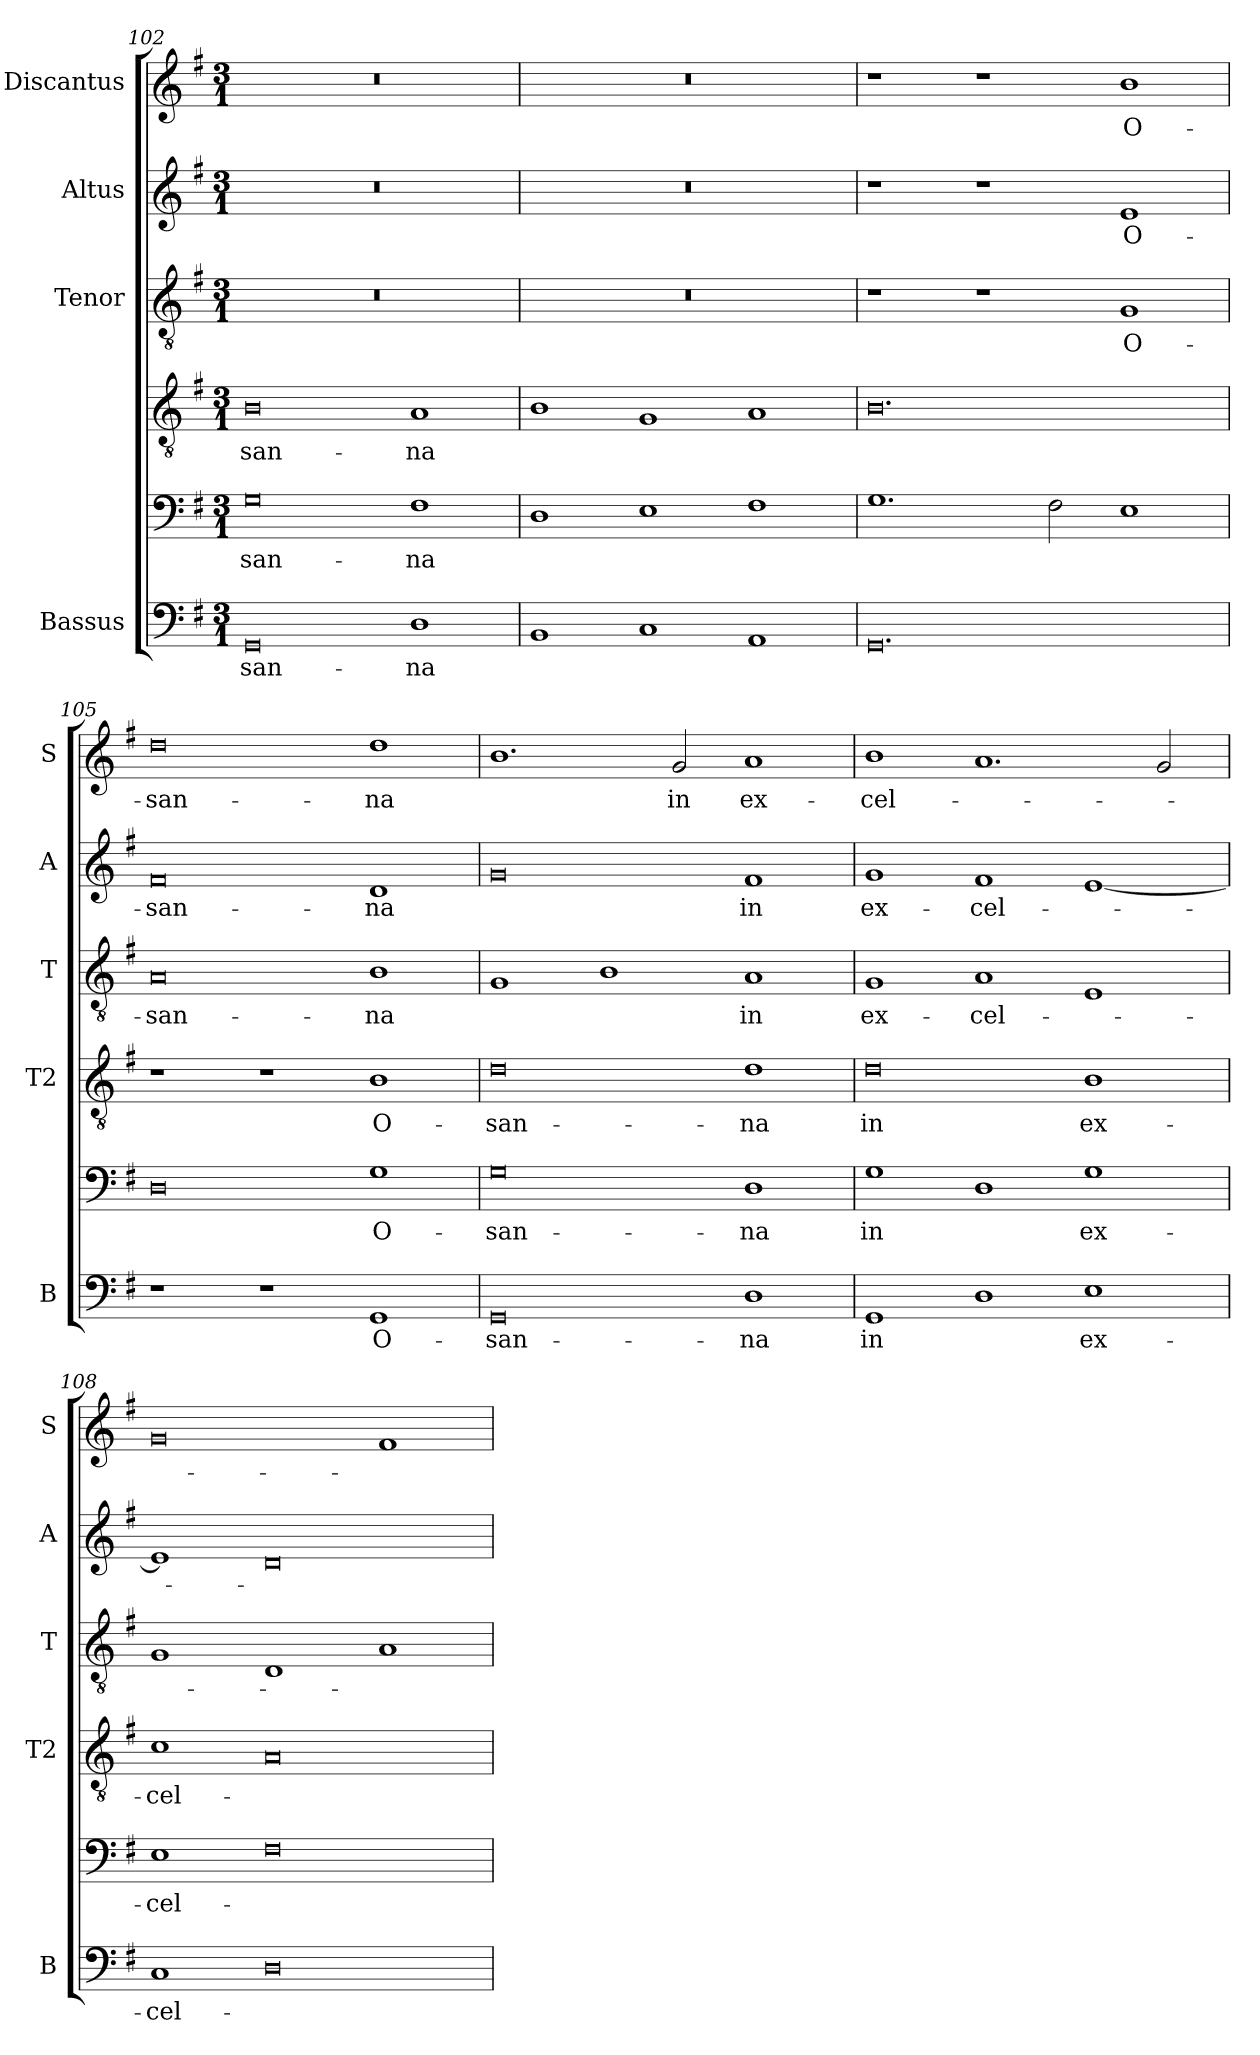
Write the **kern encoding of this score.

**kern	**text	**kern	**text	**kern	**text	**kern	**text	**kern	**text	**kern	**text
*part6	*part6	*part5	*part5	*part4	*part4	*part3	*part3	*part2	*part2	*part1	*part1
*staff6	*staff6	*staff5	*staff5	*staff4	*staff4	*staff3	*staff3	*staff2	*staff2	*staff1	*staff1
*I"Bassus	*	*	*	*	*	*I"Tenor	*	*I"Altus	*	*I"Discantus	*
*I'B	*	*	*	*I'T2	*	*I'T	*	*I'A	*	*I'S	*
*clefF4	*	*clefF4	*	*clefGv2	*	*clefGv2	*	*clefG2	*	*clefG2	*
*k[f#]	*	*k[f#]	*	*k[f#]	*	*k[f#]	*	*k[f#]	*	*k[f#]	*
*G:	*	*G:	*	*G:	*	*G:	*	*G:	*	*G:	*
*M3/1	*	*M3/1	*	*M3/1	*	*M3/1	*	*M3/1	*	*M3/1	*
=102	=102	=102	=102	=102	=102	=102	=102	=102	=102	=102	=102
!	!LO:LY:b	!	!LO:LY:b	!	!LO:LY:b	!	!	!	!	!	!
0GG	-san-	0G	-san-	0B	-san-	0.r	.	0.r	.	0.r	.
!	!LO:LY:b	!	!LO:LY:b	!	!LO:LY:b	!	!	!	!	!	!
1D	-na	1F#	-na	1A	-na	.	.	.	.	.	.
=103	=103	=103	=103	=103	=103	=103	=103	=103	=103	=103	=103
1BB	.	1D	.	1B	.	0.r	.	0.r	.	0.r	.
1C	.	1E	.	1G	.	.	.	.	.	.	.
1AA	.	1F#	.	1A	.	.	.	.	.	.	.
=104	=104	=104	=104	=104	=104	=104	=104	=104	=104	=104	=104
0.GG	.	1.G	.	0.B	.	1r	.	1r	.	1r	.
.	.	.	.	.	.	1r	.	1r	.	1r	.
.	.	2F#\	.	.	.	.	.	.	.	.	.
!	!	!	!	!	!	!	!LO:LY:b	!	!LO:LY:b	!	!LO:LY:b
.	.	1E	.	.	.	1G	O-	1e	O-	1b	O-
=105	=105	=105	=105	=105	=105	=105	=105	=105	=105	=105	=105
!	!	!	!	!	!	!	!LO:LY:b	!	!LO:LY:b	!	!LO:LY:b
1r	.	0D	.	1r	.	0A	-san-	0f#	-san-	0dd	-san-
1r	.	.	.	1r	.	.	.	.	.	.	.
!	!LO:LY:b	!	!LO:LY:b	!	!LO:LY:b	!	!LO:LY:b	!	!LO:LY:b	!	!LO:LY:b
1GG	O-	1G	O-	1B	O-	1B	-na	1d	-na	1dd	-na
!!LO:LB:g=z
=106	=106	=106	=106	=106	=106	=106	=106	=106	=106	=106	=106
!	!LO:LY:b	!	!LO:LY:b	!	!LO:LY:b	!	!	!	!	!	!
0GG	-san-	0G	-san-	0d	-san-	1G	.	0g	.	1.b	.
.	.	.	.	.	.	1B	.	.	.	.	.
!	!	!	!	!	!	!	!	!	!	!	!LO:LY:b
.	.	.	.	.	.	.	.	.	.	2g/	in
!	!LO:LY:b	!	!LO:LY:b	!	!LO:LY:b	!	!LO:LY:b	!	!LO:LY:b	!	!LO:LY:b
1D	-na	1D	-na	1d	-na	1A	in	1f#	in	1a	ex-
=107	=107	=107	=107	=107	=107	=107	=107	=107	=107	=107	=107
!	!LO:LY:b	!	!LO:LY:b	!	!LO:LY:b	!	!LO:LY:b	!	!LO:LY:b	!	!LO:LY:b
1GG	in	1G	in	0d	in	1G	ex-	1g	ex-	1b	-cel-
!	!	!	!	!	!	!	!LO:LY:b	!	!LO:LY:b	!	!
1D	.	1D	.	.	.	1A	-cel-	1f#	-cel-	1.a	.
!	!LO:LY:b	!	!LO:LY:b	!	!LO:LY:b	!	!	!	!	!	!
1E	ex-	1G	ex-	1B	ex-	1E	.	[1e	.	.	.
.	.	.	.	.	.	.	.	.	.	2g/	.
=108	=108	=108	=108	=108	=108	=108	=108	=108	=108	=108	=108
!	!LO:LY:b	!	!LO:LY:b	!	!LO:LY:b	!	!	!	!	!	!
1C	-cel-	1E	-cel-	1c	-cel-	1G	.	1e]	.	0g	.
0D	.	0F#	.	0A	.	1D	.	0d	.	.	.
.	.	.	.	.	.	1A	.	.	.	1f#	.
=	=	=	=	=	=	=	=	=	=	=	=
*-	*-	*-	*-	*-	*-	*-	*-	*-	*-	*-	*-
